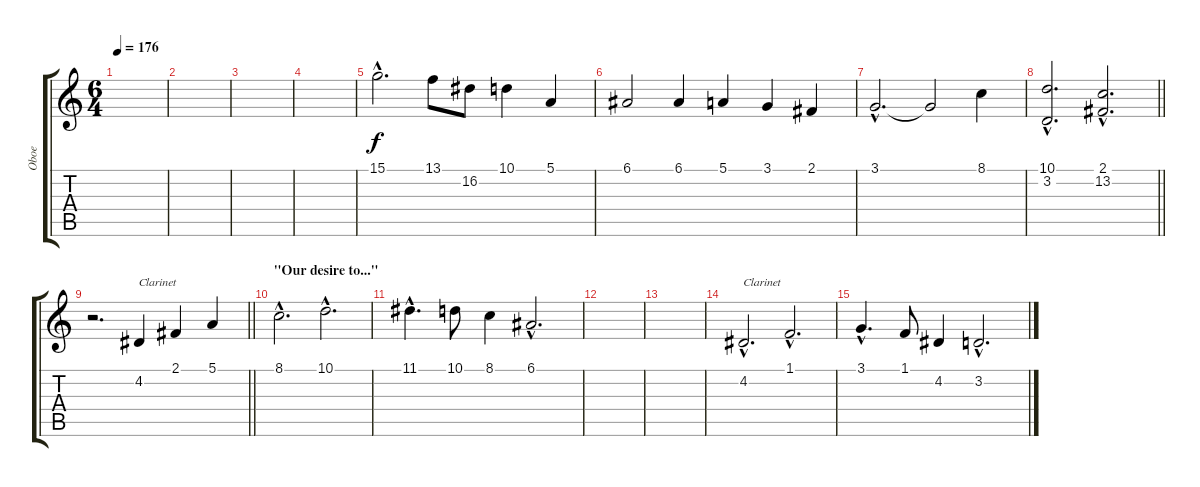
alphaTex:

\track ("Oboe" "Oboe") {instrument oboe}
\staff {score tabs}
\tuning (E4 B3 G3 D3 A2 E2) {hide}
\ts (6 4)
\section ("" "")
\tempo 176
\clef g2
\ks c
|
|
|
|
15.1{hac}.2{d dy f volume 11} 13.1.8 16.2.8 10.1.4 5.1.4 |
6.1.2 6.1.4 5.1.4 3.1.4 2.1.4 |
3.1{hac}.2{d} 3.1{t}.2 8.1.4 |
\barLineRight lightlight
(10.1{hac} 3.2{hac}).2{d} (2.1{hac} 13.2{hac}).2{d} |
\barLineRight lightlight
r.2{d} 4.2.4{txt "Clarinet" volume 12 instrument clarinet} 2.1.4 5.1.4 |
\section ("" "\"Our desire to...\"")
8.1{hac}.2{d} 10.1{hac}.2{d} |
11.1{hac}.4{d} 10.1.8 8.1.4 6.1{hac}.2{d} |
|
|
4.2{hac}.2{d txt "Clarinet" volume 14} 1.1{hac}.2{d} |
3.1{hac}.4{d} 1.1.8 4.2.4 3.2{hac}.2{d}
